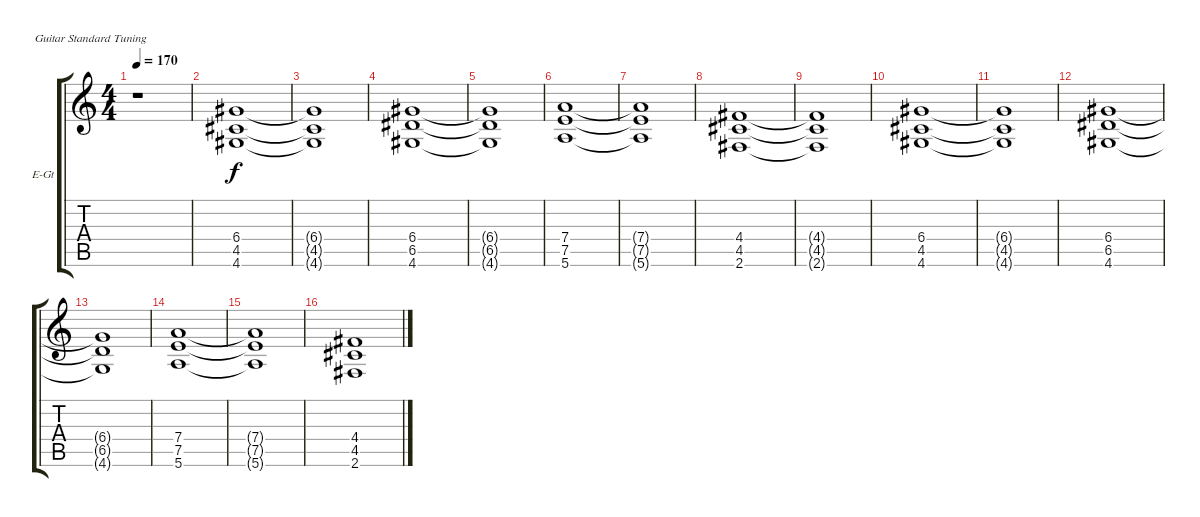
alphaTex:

\bracketExtendMode groupsimilarinstruments
\firstSystemTrackNameOrientation horizontal
\otherSystemsTrackNameOrientation horizontal
\track ("Ðèòì" "E-Gt") {instrument overdrivenguitar}
\staff {score tabs}
\tuning (E4 B3 G3 D3 A2 E2)
\ts (4 4)
\tempo 170
\clef g2
\ks c
r.1{dy f} |
(6.4 4.5 4.6).1 |
(6.4{t} 4.5{t} 4.6{t}).1 |
(6.5 4.6 6.4).1 |
(6.4{t} 6.5{t} 4.6{t}).1 |
(5.6 7.5 7.4).1 |
(5.6{t} 7.5{t} 7.4{t}).1 |
(4.4 4.5 2.6).1 |
(4.4{t} 4.5{t} 2.6{t}).1 |
(6.4 4.5 4.6).1 |
(6.4{t} 4.5{t} 4.6{t}).1 |
(6.5 4.6 6.4).1 |
(6.4{t} 6.5{t} 4.6{t}).1 |
(5.6 7.5 7.4).1 |
(5.6{t} 7.5{t} 7.4{t}).1 |
(4.4 4.5 2.6).1
